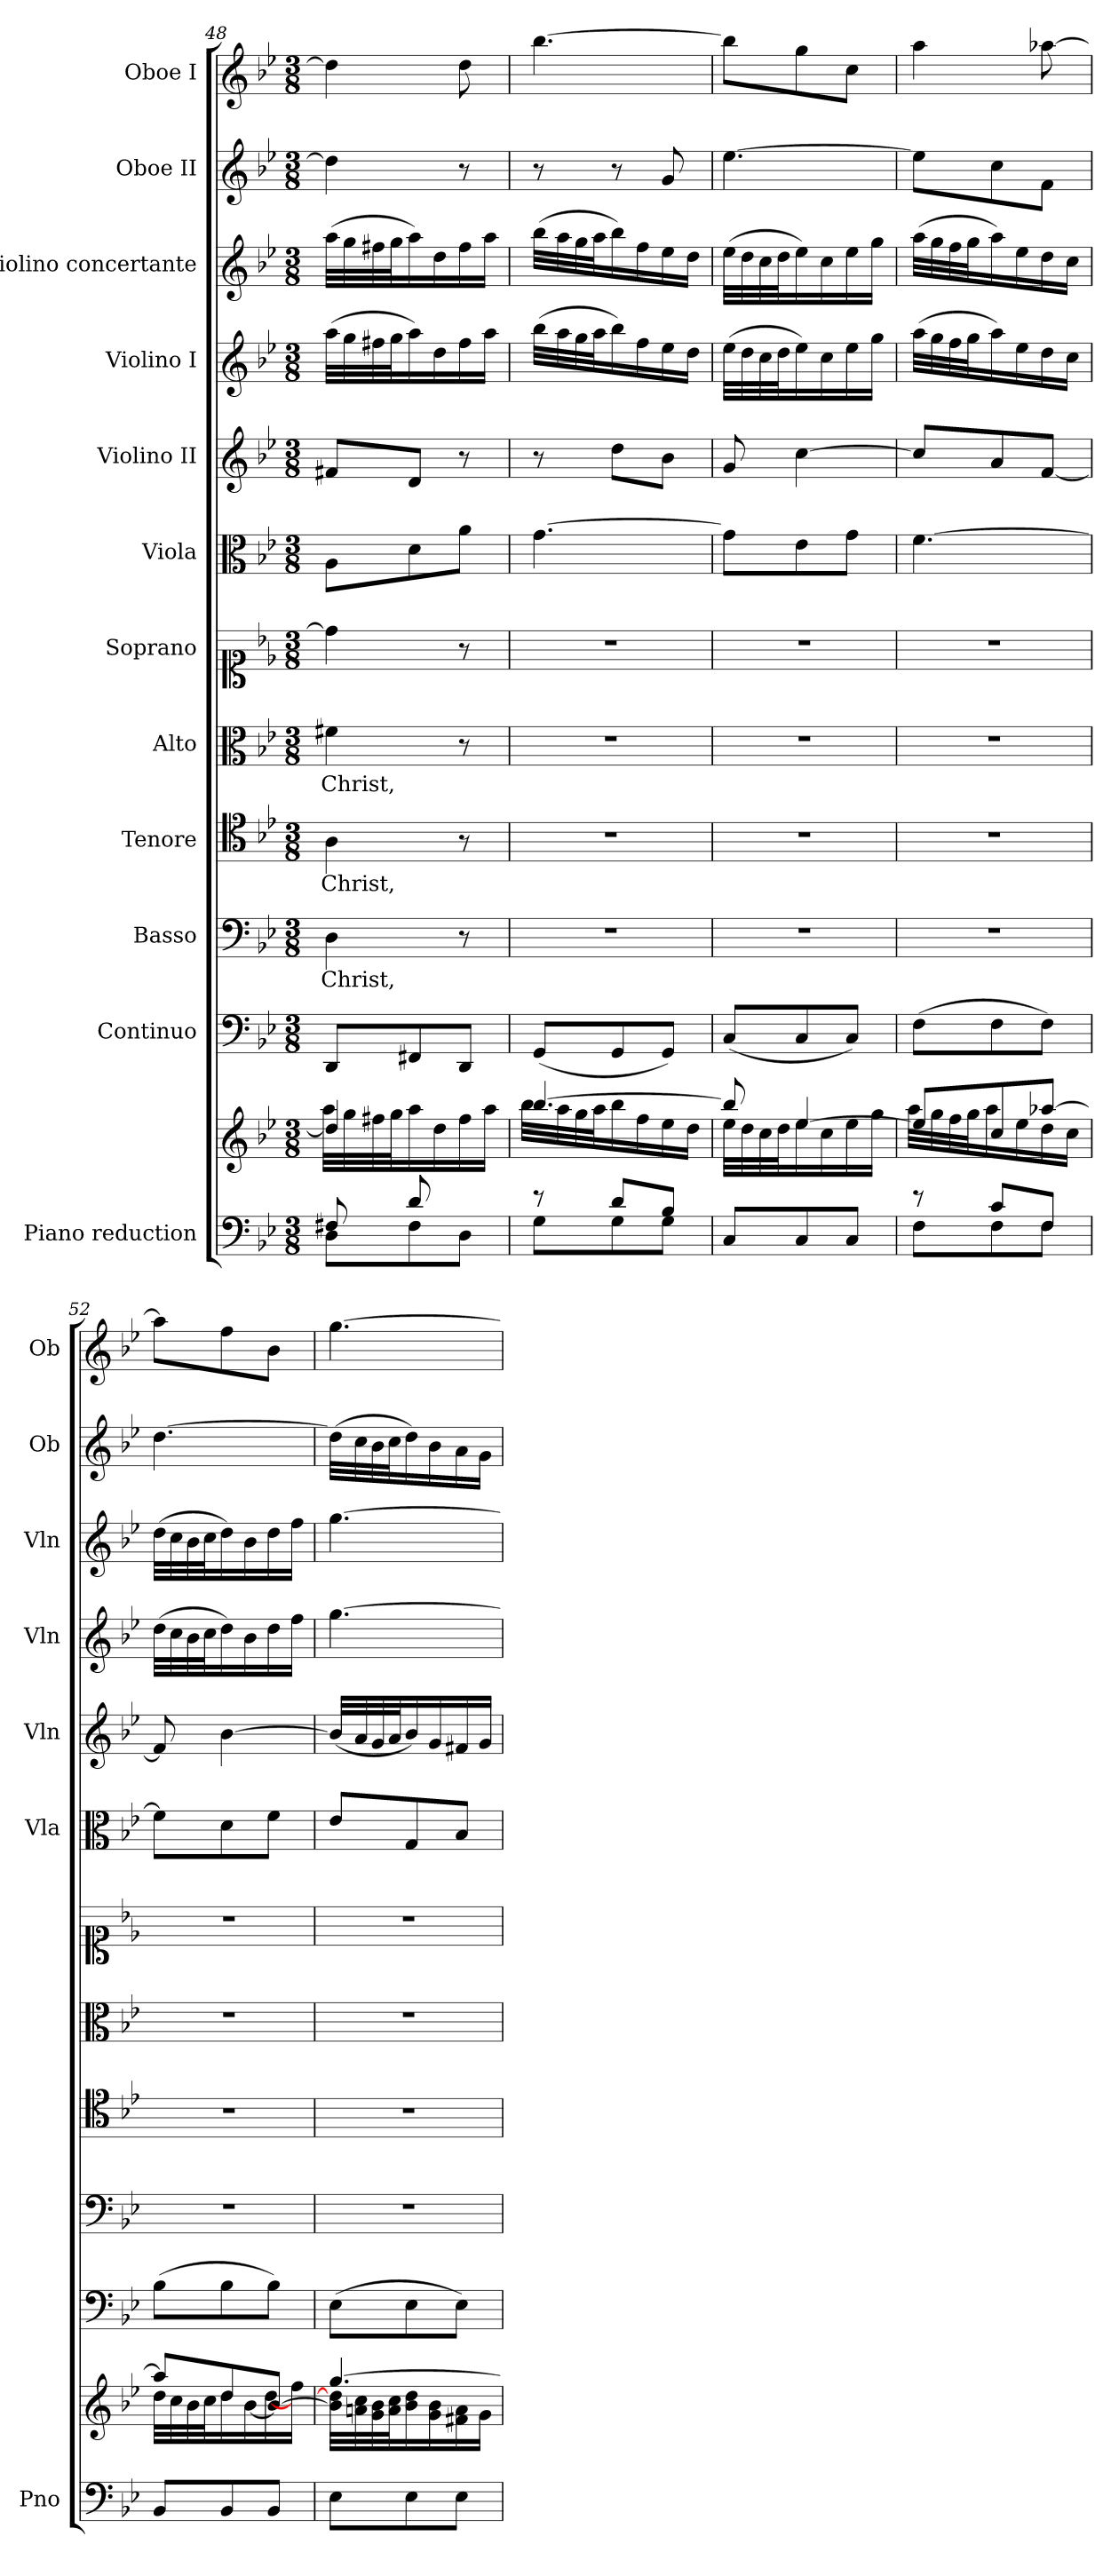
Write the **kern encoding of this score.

**kern	**kern	**kern	**kern	**text	**kern	**text	**kern	**text	**kern	**kern	**kern	**kern	**kern	**kern	**kern
*part12	*part12	*part11	*part10	*part10	*part9	*part9	*part8	*part8	*part7	*part6	*part5	*part4	*part3	*part2	*part1
*staff13	*staff12	*staff11	*staff10	*staff10	*staff9	*staff9	*staff8	*staff8	*staff7	*staff6	*staff5	*staff4	*staff3	*staff2	*staff1
*I"Piano reduction	*	*I"Continuo	*I"Basso	*	*I"Tenore	*	*I"Alto	*	*I"Soprano	*I"Viola	*I"Violino II	*I"Violino I	*I"Violino concertante	*I"Oboe II	*I"Oboe I
*I'Pno	*	*	*	*	*	*	*	*	*	*I'Vla	*I'Vln	*I'Vln	*I'Vln	*I'Ob	*I'Ob
*clefF4	*clefG2	*clefF4	*clefF4	*	*clefC4	*	*clefC3	*	*clefC1	*clefC3	*clefG2	*clefG2	*clefG2	*clefG2	*clefG2
*k[b-e-]	*k[b-e-]	*k[b-e-]	*k[b-e-]	*	*k[b-e-]	*	*k[b-e-]	*	*k[b-e-]	*k[b-e-]	*k[b-e-]	*k[b-e-]	*k[b-e-]	*k[b-e-]	*k[b-e-]
*M3/8	*M3/8	*M3/8	*M3/8	*	*M3/8	*	*M3/8	*	*M3/8	*M3/8	*M3/8	*M3/8	*M3/8	*M3/8	*M3/8
=48	=48	=48	=48	=48	=48	=48	=48	=48	=48	=48	=48	=48	=48	=48	=48
*^	*^	*	*	*	*	*	*	*	*	*	*	*	*	*	*
*	*	*	*^	*	*	*	*	*	*	*	*	*	*	*	*	*	*
!	!	!	!	!	!	!	!LO:LY:b	!	!LO:LY:b	!	!LO:LY:b	!	!	!	!	!	!	!
8F#X/L	8D\L	4dd/]	32aa\LLL	4ryy	8DD/L	4D\	Christ,	4A\	Christ,	4f#X\	Christ,	4dd\]	8A\L	8f#X/L	(32aa\LLL	(32aa\LLL	4dd\]	4dd\]
.	.	.	32gg\	.	.	.	.	.	.	.	.	.	.	.	32gg\	32gg\	.	.
.	.	.	32ff#X\	.	.	.	.	.	.	.	.	.	.	.	32ff#X\	32ff#X\	.	.
.	.	.	32gg\J	.	.	.	.	.	.	.	.	.	.	.	32gg\J	32gg\J	.	.
8d/	8F#\	.	16aa\	.	8FF#X/	.	.	.	.	.	.	.	8d\	8d/J	16aa\)	16aa\)	.	.
.	.	.	16dd\	.	.	.	.	.	.	.	.	.	.	.	16dd\	16dd\	.	.
8ryy	8D\J	8ryy	16ff#\	8a\J	8DD/J	8r	.	8r	.	8r	.	8r	8a\J	8r	16ff#\	16ff#\	8r	8dd\
.	.	.	16aa\JJ	.	.	.	.	.	.	.	.	.	.	.	16aa\JJ	16aa\JJ	.	.
*	*	*	*v	*v	*	*	*	*	*	*	*	*	*	*	*	*	*	*
!!LO:PB:g=z
=49	=49	=49	=49	=49	=49	=49	=49	=49	=49	=49	=49	=49	=49	=49	=49	=49	=49
8r	8G\L	[4.bb-/	32bb-\LLL	(8GG/L	4.r	.	4.r	.	4.r	.	4.r	[4.g\	8r	(32bb-\LLL	(32bb-\LLL	8r	[4.bb-\
.	.	.	32aa\	.	.	.	.	.	.	.	.	.	.	32aa\	32aa\	.	.
.	.	.	32gg\	.	.	.	.	.	.	.	.	.	.	32gg\	32gg\	.	.
.	.	.	32aa\J	.	.	.	.	.	.	.	.	.	.	32aa\J	32aa\J	.	.
8d/L	8G\	.	16bb-\	8GG/	.	.	.	.	.	.	.	.	8dd\L	16bb-\)	16bb-\)	8r	.
.	.	.	16ff\	.	.	.	.	.	.	.	.	.	.	16ff\	16ff\	.	.
8B-/J	8G\J	.	16ee-\	8GG/J)	.	.	.	.	.	.	.	.	8b-\J	16ee-\	16ee-\	8g/	.
.	.	.	16dd\JJ	.	.	.	.	.	.	.	.	.	.	16dd\JJ	16dd\JJ	.	.
*v	*v	*	*	*	*	*	*	*	*	*	*	*	*	*	*	*	*
=50	=50	=50	=50	=50	=50	=50	=50	=50	=50	=50	=50	=50	=50	=50	=50	=50
8C/L	8bb-/]	32ee-\LLL	(8C/L	4.r	.	4.r	.	4.r	.	4.r	8g\L]	8g/	(32ee-\LLL	(32ee-\LLL	[4.ee-\	8bb-\L]
.	.	32dd\	.	.	.	.	.	.	.	.	.	.	32dd\	32dd\	.	.
.	.	32cc\	.	.	.	.	.	.	.	.	.	.	32cc\	32cc\	.	.
.	.	32dd\J	.	.	.	.	.	.	.	.	.	.	32dd\J	32dd\J	.	.
8C/	[4ee-/	16ee-\	8C/	.	.	.	.	.	.	.	8e-\	[4cc\	16ee-\)	16ee-\)	.	8gg\
.	.	16cc\	.	.	.	.	.	.	.	.	.	.	16cc\	16cc\	.	.
8C/J	.	16ee-\	8C/J)	.	.	.	.	.	.	.	8g\J	.	16ee-\	16ee-\	.	8cc\J
.	.	16gg\JJ	.	.	.	.	.	.	.	.	.	.	16gg\JJ	16gg\JJ	.	.
=51	=51	=51	=51	=51	=51	=51	=51	=51	=51	=51	=51	=51	=51	=51	=51	=51
*^	*	*	*	*	*	*	*	*	*	*	*	*	*	*	*	*
8r	8F\L	8ee-/L]	32aa\LLL	(8F\L	4.r	.	4.r	.	4.r	.	4.r	[4.f\	8cc/L]	(32aa\LLL	(32aa\LLL	8ee-\L]	4aa\
.	.	.	32gg\	.	.	.	.	.	.	.	.	.	.	32gg\	32gg\	.	.
.	.	.	32ff\	.	.	.	.	.	.	.	.	.	.	32ff\	32ff\	.	.
.	.	.	32gg\J	.	.	.	.	.	.	.	.	.	.	32gg\J	32gg\J	.	.
8c/L	8F\	8cc/	16aa\	8F\	.	.	.	.	.	.	.	.	8a/	16aa\)	16aa\)	8cc\	.
.	.	.	16ee-\	.	.	.	.	.	.	.	.	.	.	16ee-\	16ee-\	.	.
8F/J	8F\J	[8aa-X/J	16dd\	8F\J)	.	.	.	.	.	.	.	.	[8f/J	16dd\	16dd\	8f\J	[8aa-X\
.	.	.	16cc\JJ	.	.	.	.	.	.	.	.	.	.	16cc\JJ	16cc\JJ	.	.
*v	*v	*	*	*	*	*	*	*	*	*	*	*	*	*	*	*	*
=52	=52	=52	=52	=52	=52	=52	=52	=52	=52	=52	=52	=52	=52	=52	=52	=52
8BB-/L	8aa-/L]	32dd\LLL	(8B-\L	4.r	.	4.r	.	4.r	.	4.r	8f\L]	8f/]	(32dd\LLL	(32dd\LLL	[4.dd\	8aa-\L]
.	.	32cc\	.	.	.	.	.	.	.	.	.	.	32cc\	32cc\	.	.
.	.	32b-\	.	.	.	.	.	.	.	.	.	.	32b-\	32b-\	.	.
.	.	32cc\J	.	.	.	.	.	.	.	.	.	.	32cc\J	32cc\J	.	.
8BB-/	8dd/	16dd\	8B-\	.	.	.	.	.	.	.	8d\	[4b-\	16dd\)	16dd\)	.	8ff\
.	.	[16b-\	.	.	.	.	.	.	.	.	.	.	16b-\	16b-\	.	.
8BB-/J	8b-/J_	[16dd\	8B-\J)	.	.	.	.	.	.	.	8f\J	.	16dd\	16dd\	.	8b-\J
.	.	16ff\JJ	.	.	.	.	.	.	.	.	.	.	16ff\JJ	16ff\JJ	.	.
=53	=53	=53	=53	=53	=53	=53	=53	=53	=53	=53	=53	=53	=53	=53	=53	=53
8E-\L	[4.gg/	32b-\] 32dd\]LLL	(8E-\L	4.r	.	4.r	.	4.r	.	4.r	8e-/L	(32b-/LLL]	[4.gg\	[4.gg\	(32dd\LLL]	[4.gg\
.	.	32an\ 32cc\	.	.	.	.	.	.	.	.	.	32a/	.	.	32cc\	.
.	.	32g\ 32b-\	.	.	.	.	.	.	.	.	.	32g/	.	.	32b-\	.
.	.	32a\ 32cc\J	.	.	.	.	.	.	.	.	.	32a/J	.	.	32cc\J	.
8E-\	.	16b-\ 16dd\	8E-\	.	.	.	.	.	.	.	8G/	16b-/)	.	.	16dd\)	.
.	.	16g\ 16b-\	.	.	.	.	.	.	.	.	.	16g/	.	.	16b-\	.
8E-\J	.	16f#X\ 16a\	8E-\J)	.	.	.	.	.	.	.	8B-/J	16f#X/	.	.	16a\	.
.	.	16g\JJ	.	.	.	.	.	.	.	.	.	16g/JJ	.	.	16g\JJ	.
*	*v	*v	*	*	*	*	*	*	*	*	*	*	*	*	*	*
=	=	=	=	=	=	=	=	=	=	=	=	=	=	=	=
*-	*-	*-	*-	*-	*-	*-	*-	*-	*-	*-	*-	*-	*-	*-	*-
